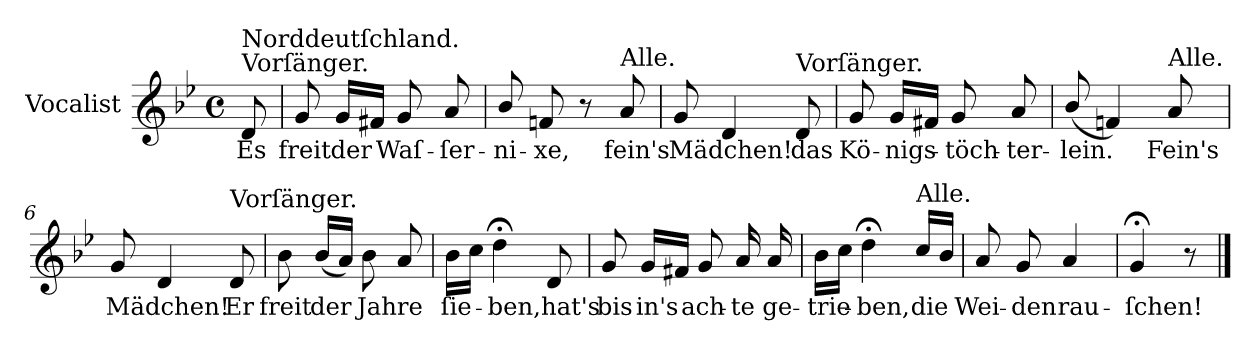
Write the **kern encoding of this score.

**kern	**text
*part1	*part1
*staff1	*staff1
*I"Vocalist	*
*k[b-e-]	*
*g:	*
*M2/4	*
*met(c)	*
=	=
!LO:TX:a:t=Vorſänger.	!
!LO:TX:a:t=Norddeutſchland.	!
8d	Es
=1	=1
8g	freit
16gLL	der
16f#XJJ	.
8g	Waſ-
8a	-ſer-
=2	=2
8b-/	-ni-
8fn	-xe,
8r	.
!LO:TX:a:t=Alle.	!
8a	fein's
=3	=3
8g	Mädchen!
4d	.
!LO:TX:a:t=Vorſänger.	!
8d	das
=4	=4
8g	Kö-
16gLL	-nigs-
16f#XJJ	.
8g	-töch-
8a	-ter-
=5	=5
(8b-/	-lein.
4fn)	.
!LO:TX:a:t=Alle.	!
8a	Fein's
=6	=6
8g	Mädchen!
4d	.
!LO:TX:a:t=Vorſänger.	!
8d	Er
=7	=7
8b-	freit
(16b-LL	der
16aJJ)	.
8b-	Jahre
8a	.
=8	=8
16b-LL	ſie-
16ccJJ	.
4dd;<	-ben,
8d	hat's
=9	=9
8g	bis
16gLL	in's
16f#XJJ	.
8g	ach-
16a	-te
16a	ge-
=10	=10
16b-LL	-trie-
16ccJJ	.
4dd;<	-ben,
!LO:TX:a:t=Alle.	!
16cc/LL	die
16b-JJ	.
=11	=11
8a	Wei-
8g	-den
4a	rau-
=12	=12
4g;<	-ſchen!
8r	.
==	==
*-	*-
